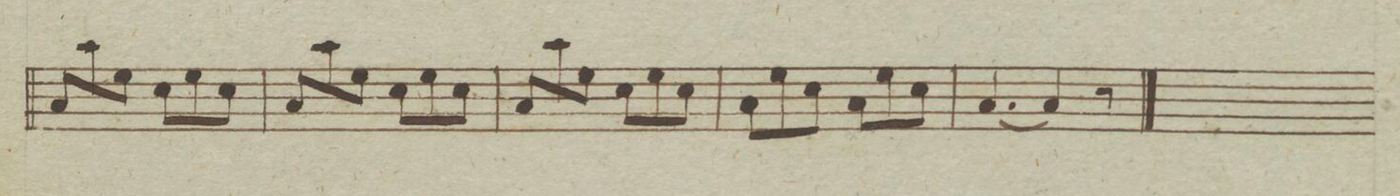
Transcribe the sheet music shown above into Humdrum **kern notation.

**kern	**dynam
*I"Viola	*
*clefC3	*
*k[b-e-]	*
*met(c)	*
*M6/8	*
8B-/L	.
8b-\	.
8f\J	.
8d\L	.
8f\	.
8d\J	.
=221	=221
8B-/L	.
8b-\	.
8f\J	.
8d\L	.
8f\	.
8d\J	.
=222	=222
8B-/L	.
8b-\	.
8f\J	.
8d\L	.
8f\	.
8d\J	.
=223	=223
8B-\L	.
8f\	.
8d\J	.
8B-\L	.
8f\	.
8d\J	.
=224	=224
[4.B-/	.
4B-/]	.
8r	.
==	==
*-	*-
